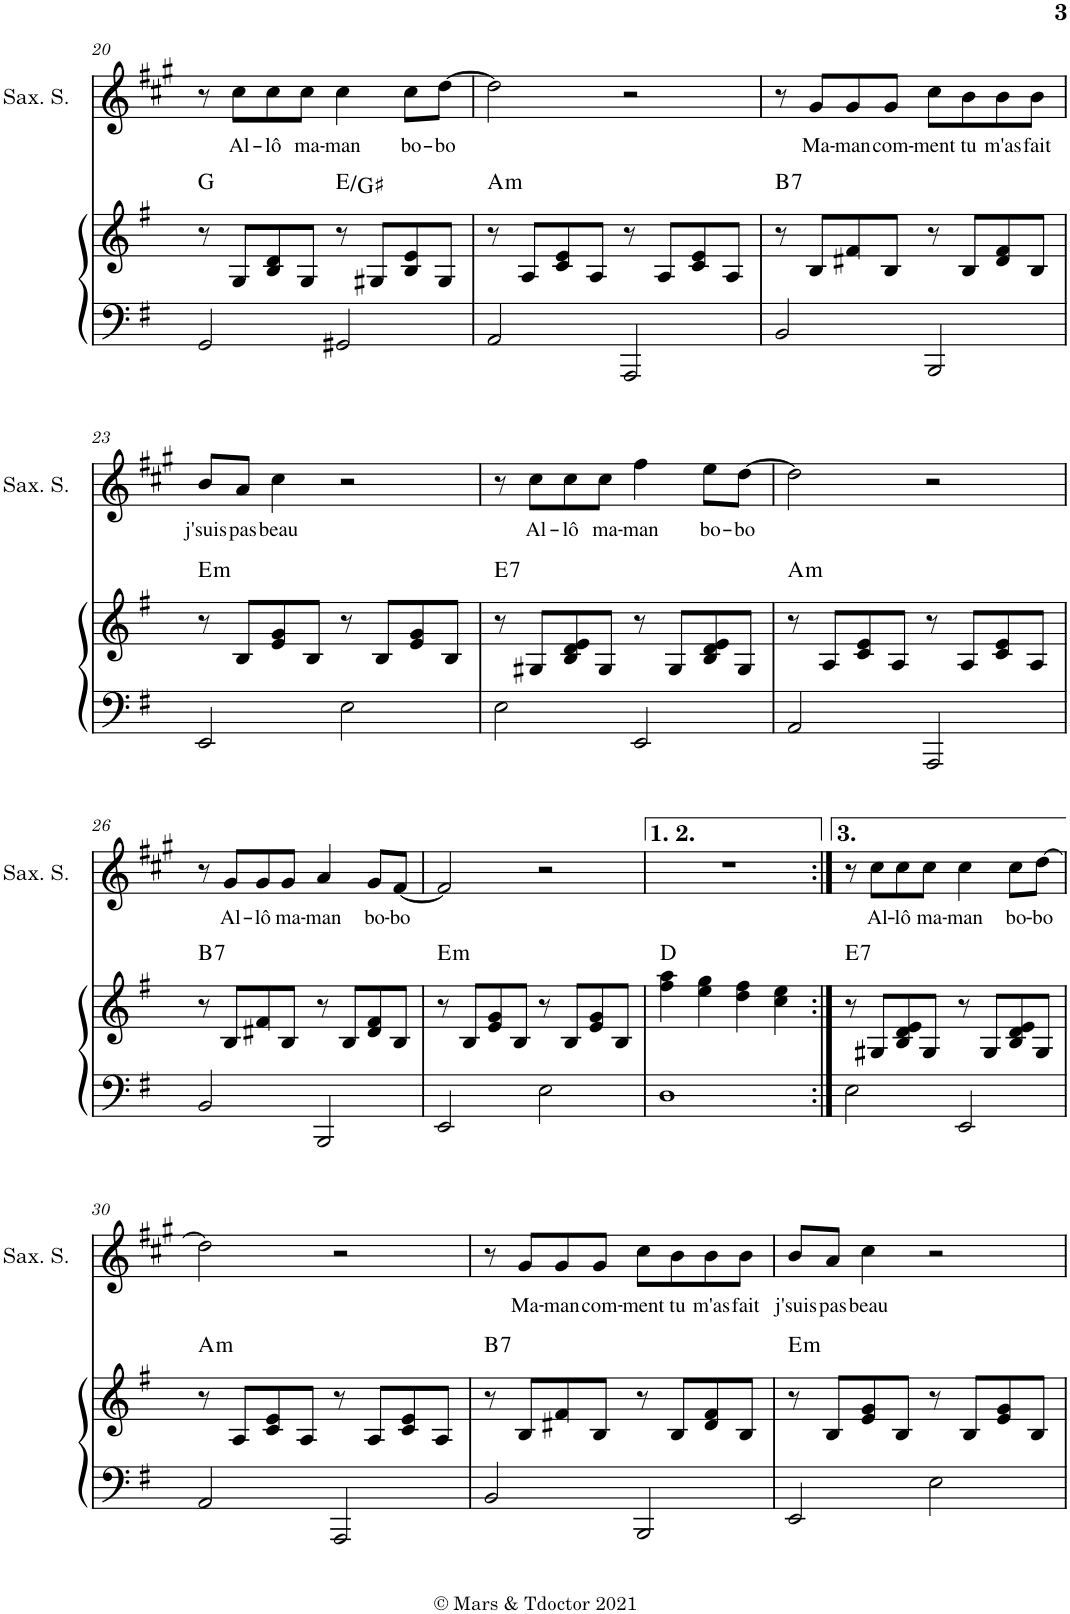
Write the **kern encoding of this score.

**kern	**kern	**harte	**kern	**text
*part2	*part2	*part2	*part1	*part1
*staff3	*staff2	*	*staff1	*staff1
*I"Piano	*	*	*I"Saxophone soprano	*
*I'Pno	*	*	*I'Sax. S.	*
!!LO:PB:g=z
*clefF4	*clefG2	*	*clefG2	*
*	*	*	*Trd1c2	*
*k[f#]	*k[f#]	*	*k[f#c#g#]	*
*M4/4	*M4/4	*	*M4/4	*
=20	=20	=20	=20	=20
2GG/	8r	G:maj	8r	.
!	!	!	!	!LO:LY:b
.	8G/L	.	8cc#\L	Al-
!	!	!	!	!LO:LY:b
.	8B/ 8d/	.	8cc#\	-lô
!	!	!	!	!LO:LY:b
.	8G/J	.	8cc#\J	ma-
!	!	!	!	!LO:LY:b
2GG#X/	8r	E:maj/3	4cc#\	-man
.	8G#X/L	.	.	.
!	!	!	!	!LO:LY:b
.	8B/ 8e/	.	8cc#\L	bo-
!	!	!	!	!LO:LY:b
.	8G#/J	.	[8dd\J	-bo
=21	=21	=21	=21	=21
!	!	!LO:H:kt=m	!	!
2AA/	8r	A:min	2dd\]	.
.	8A/L	.	.	.
.	8c/ 8e/	.	.	.
.	8A/J	.	.	.
2AAA/	8r	.	2r	.
.	8A/L	.	.	.
.	8c/ 8e/	.	.	.
.	8A/J	.	.	.
=22	=22	=22	=22	=22
!	!	!LO:H:kt=7	!	!
2BB/	8r	B:7	8r	.
!	!	!	!	!LO:LY:b
.	8B/L	.	8g#/L	Ma-
!	!	!	!	!LO:LY:b
.	8d#X/ 8f#/	.	8g#/	-man
!	!	!	!	!LO:LY:b
.	8B/J	.	8g#/J	com-
!	!	!	!	!LO:LY:b
2BBB/	8r	.	8cc#\L	-ment
!	!	!	!	!LO:LY:b
.	8B/L	.	8b\	tu
!	!	!	!	!LO:LY:b
.	8d#/ 8f#/	.	8b\	m'as
!	!	!	!	!LO:LY:b
.	8B/J	.	8b\J	fait
!!LO:LB:g=z
=23	=23	=23	=23	=23
!	!	!LO:H:kt=m	!	!LO:LY:b
2EE/	8r	E:min	8b/L	j'suis
!	!	!	!	!LO:LY:b
.	8B/L	.	8a/J	pas
!	!	!	!	!LO:LY:b
.	8e/ 8g/	.	4cc#\	beau
.	8B/J	.	.	.
2E\	8r	.	2r	.
.	8B/L	.	.	.
.	8e/ 8g/	.	.	.
.	8B/J	.	.	.
=24	=24	=24	=24	=24
!	!	!LO:H:kt=7	!	!
2E\	8r	E:7	8r	.
!	!	!	!	!LO:LY:b
.	8G#X/L	.	8cc#\L	Al-
!	!	!	!	!LO:LY:b
.	8B/ 8d/ 8e/	.	8cc#\	-lô
!	!	!	!	!LO:LY:b
.	8G#/J	.	8cc#\J	ma-
!	!	!	!	!LO:LY:b
2EE/	8r	.	4ff#\	-man
.	8G#/L	.	.	.
!	!	!	!	!LO:LY:b
.	8B/ 8d/ 8e/	.	8ee\L	bo-
!	!	!	!	!LO:LY:b
.	8G#/J	.	[8dd\J	-bo
=25	=25	=25	=25	=25
!	!	!LO:H:kt=m	!	!
2AA/	8r	A:min	2dd\]	.
.	8A/L	.	.	.
.	8c/ 8e/	.	.	.
.	8A/J	.	.	.
2AAA/	8r	.	2r	.
.	8A/L	.	.	.
.	8c/ 8e/	.	.	.
.	8A/J	.	.	.
!!LO:LB:g=z
=26	=26	=26	=26	=26
!	!	!LO:H:kt=7	!	!
2BB/	8r	B:7	8r	.
!	!	!	!	!LO:LY:b
.	8B/L	.	8g#/L	Al-
!	!	!	!	!LO:LY:b
.	8d#X/ 8f#/	.	8g#/	-lô
!	!	!	!	!LO:LY:b
.	8B/J	.	8g#/J	ma-
!	!	!	!	!LO:LY:b
2BBB/	8r	.	4a/	-man
.	8B/L	.	.	.
!	!	!	!	!LO:LY:b
.	8d#/ 8f#/	.	8g#/L	bo-
!	!	!	!	!LO:LY:b
.	8B/J	.	[8f#/J	-bo
=27	=27	=27	=27	=27
!	!	!LO:H:kt=m	!	!
2EE/	8r	E:min	2f#/]	.
.	8B/L	.	.	.
.	8e/ 8g/	.	.	.
.	8B/J	.	.	.
2E\	8r	.	2r	.
.	8B/L	.	.	.
.	8e/ 8g/	.	.	.
.	8B/J	.	.	.
=28	=28	=28	=28	=28
1D	4ff#\ 4aa\	D:maj	1r	.
.	4ee\ 4gg\	.	.	.
.	4dd\ 4ff#\	.	.	.
.	4cc\ 4ee\	.	.	.
=29:|!	=29:|!	=29:|!	=29:|!	=29:|!
!	!	!LO:H:kt=7	!	!
2E\	8r	E:7	8r	.
!	!	!	!	!LO:LY:b
.	8G#X/L	.	8cc#\L	Al-
!	!	!	!	!LO:LY:b
.	8B/ 8d/ 8e/	.	8cc#\	-lô
!	!	!	!	!LO:LY:b
.	8G#/J	.	8cc#\J	ma-
!	!	!	!	!LO:LY:b
2EE/	8r	.	4cc#\	-man
.	8G#/L	.	.	.
!	!	!	!	!LO:LY:b
.	8B/ 8d/ 8e/	.	8cc#\L	bo-
!	!	!	!	!LO:LY:b
.	8G#/J	.	[8dd\J	-bo
!!LO:LB:g=z
=30	=30	=30	=30	=30
!	!	!LO:H:kt=m	!	!
2AA/	8r	A:min	2dd\]	.
.	8A/L	.	.	.
.	8c/ 8e/	.	.	.
.	8A/J	.	.	.
2AAA/	8r	.	2r	.
.	8A/L	.	.	.
.	8c/ 8e/	.	.	.
.	8A/J	.	.	.
=31	=31	=31	=31	=31
!	!	!LO:H:kt=7	!	!
2BB/	8r	B:7	8r	.
!	!	!	!	!LO:LY:b
.	8B/L	.	8g#/L	Ma-
!	!	!	!	!LO:LY:b
.	8d#X/ 8f#/	.	8g#/	-man
!	!	!	!	!LO:LY:b
.	8B/J	.	8g#/J	com-
!	!	!	!	!LO:LY:b
2BBB/	8r	.	8cc#\L	-ment
!	!	!	!	!LO:LY:b
.	8B/L	.	8b\	tu
!	!	!	!	!LO:LY:b
.	8d#/ 8f#/	.	8b\	m'as
!	!	!	!	!LO:LY:b
.	8B/J	.	8b\J	fait
=32	=32	=32	=32	=32
!	!	!LO:H:kt=m	!	!LO:LY:b
2EE/	8r	E:min	8b/L	j'suis
!	!	!	!	!LO:LY:b
.	8B/L	.	8a/J	pas
!	!	!	!	!LO:LY:b
.	8e/ 8g/	.	4cc#\	beau
.	8B/J	.	.	.
2E\	8r	.	2r	.
.	8B/L	.	.	.
.	8e/ 8g/	.	.	.
.	8B/J	.	.	.
=	=	=	=	=
*-	*-	*-	*-	*-
